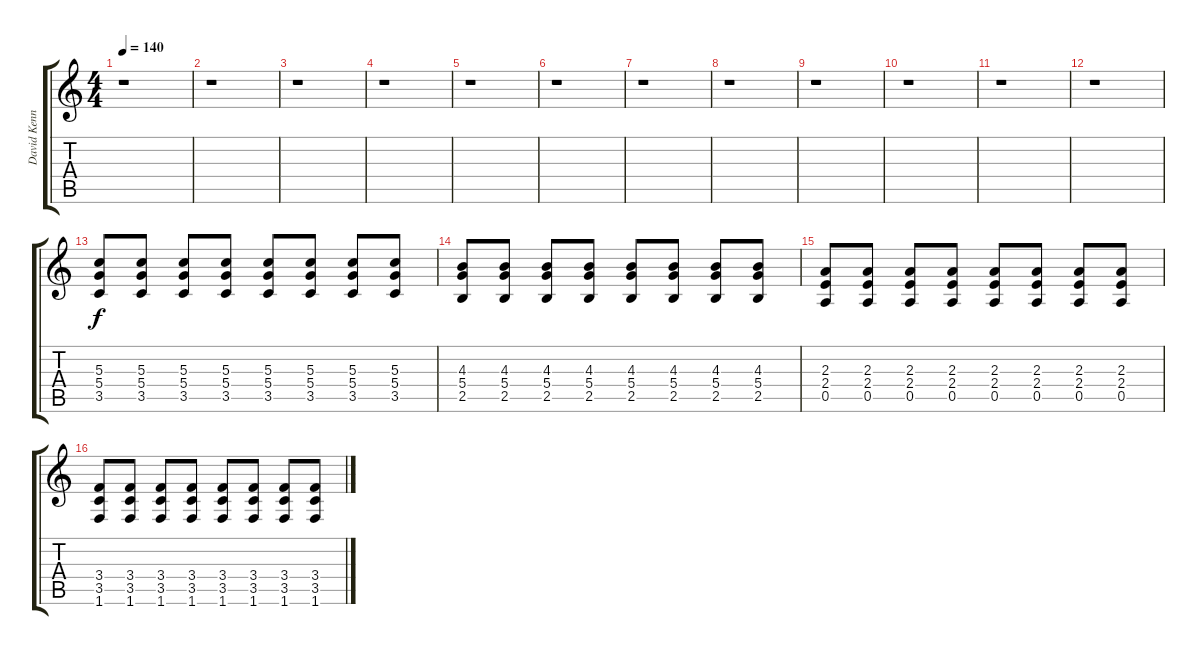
\track ("David Kennedy" "David Kenn") {instrument distortionguitar}
\staff {score tabs}
\tuning (E4 B3 G3 D3 A2 E2) {hide}
\ts (4 4)
\tempo 140
\clef g2
\ks c
r.1{dy f} |
r.1 |
r.1 |
r.1 |
r.1 |
r.1 |
r.1 |
r.1 |
r.1 |
r.1 |
r.1 |
r.1 |
(5.3 5.4 3.5).8 (5.3 5.4 3.5).8 (5.3 5.4 3.5).8 (5.3 5.4 3.5).8 (5.3 5.4 3.5).8 (5.3 5.4 3.5).8 (5.3 5.4 3.5).8 (5.3 5.4 3.5).8 |
(4.3 5.4 2.5).8 (4.3 5.4 2.5).8 (4.3 5.4 2.5).8 (4.3 5.4 2.5).8 (4.3 5.4 2.5).8 (4.3 5.4 2.5).8 (4.3 5.4 2.5).8 (4.3 5.4 2.5).8 |
(2.3 2.4 0.5).8 (2.3 2.4 0.5).8 (2.3 2.4 0.5).8 (2.3 2.4 0.5).8 (2.3 2.4 0.5).8 (2.3 2.4 0.5).8 (2.3 2.4 0.5).8 (2.3 2.4 0.5).8 |
(3.4 3.5 1.6).8 (3.4 3.5 1.6).8 (3.4 3.5 1.6).8 (3.4 3.5 1.6).8 (3.4 3.5 1.6).8 (3.4 3.5 1.6).8 (3.4 3.5 1.6).8 (3.4 3.5 1.6).8
